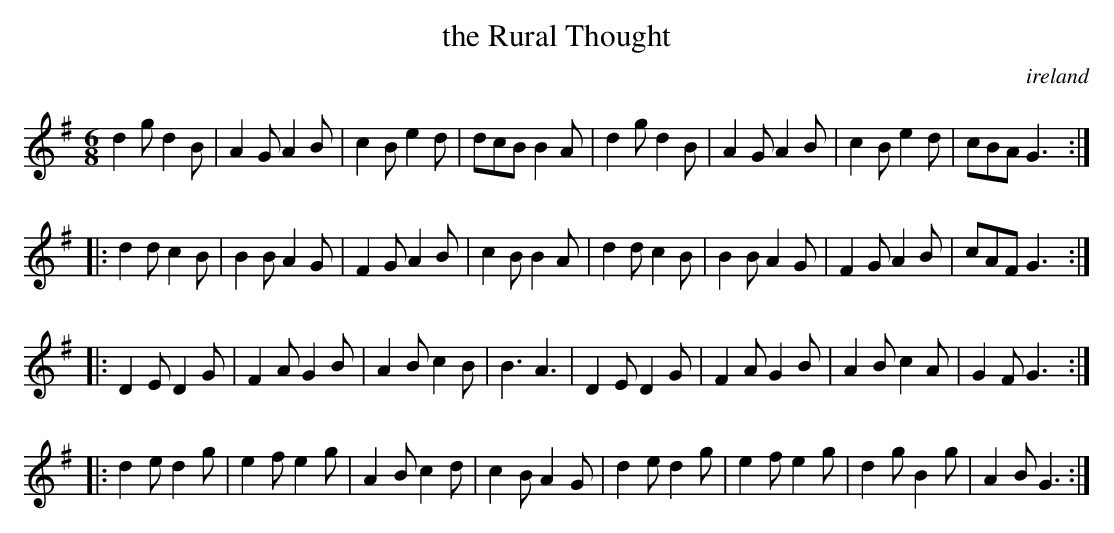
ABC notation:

X:1
T:the Rural Thought
O:ireland
M:6/8
K:G
d2g d2B| A2G A2B| c2B e2d| dcB B2A|\
d2g d2B| A2G A2B| c2B e2d| cBA G3::
d2d c2B| B2B A2G| F2G A2B| c2B B2A|\
d2d c2B| B2B A2G| F2G A2B| cAF G3::
D2E D2G| F2A G2B| A2B c2B| B3 A3|\
D2E D2G| F2A G2B| A2B c2A| G2F G3::
d2e d2g| e2f e2g| A2B c2d| c2B A2G| \
d2e d2g| e2f e2g| d2g B2g| A2B G3:|
